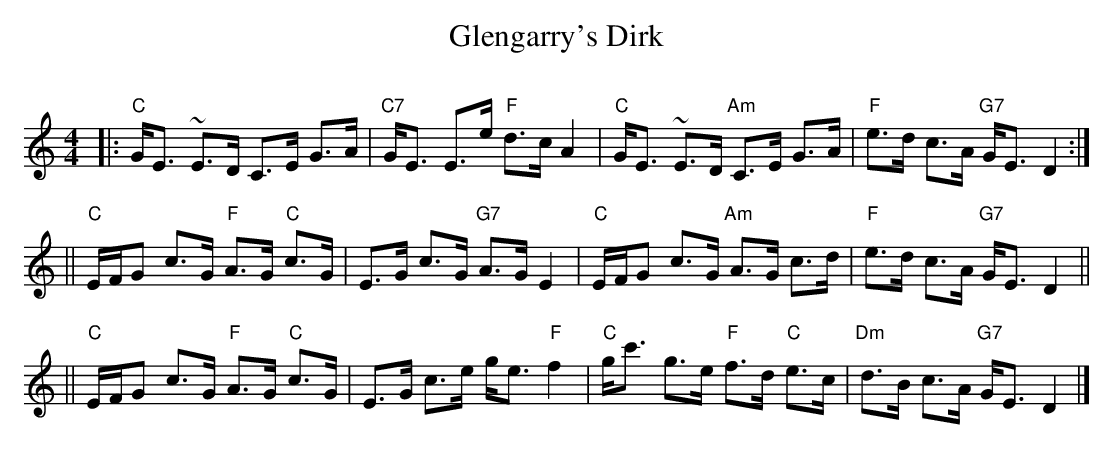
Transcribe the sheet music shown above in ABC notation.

X:1
T: Glengarry's Dirk
O:
M: 4/4
L: 1/8
K: C
|: "C"G<E ~E>D C>E G>A | "C7"G<E E>e "F"d>c A2 | "C"G<E ~E>D "Am"C>E G>A | "F"e>d c>A "G7"G<E D2 :|
|| "C"E/F/G c>G "F"A>G "C"c>G | E>G c>G "G7"A>G E2 | "C"E/F/G c>G "Am"A>G c>d | "F"e>d c>A "G7"G<E D2 ||
|| "C"E/F/G c>G "F"A>G "C"c>G | E>G c>e g<e "F"f2 | "C"g<c' g>e "F"f>d "C"e>c | "Dm"d>B c>A "G7"G<E D2 |]
